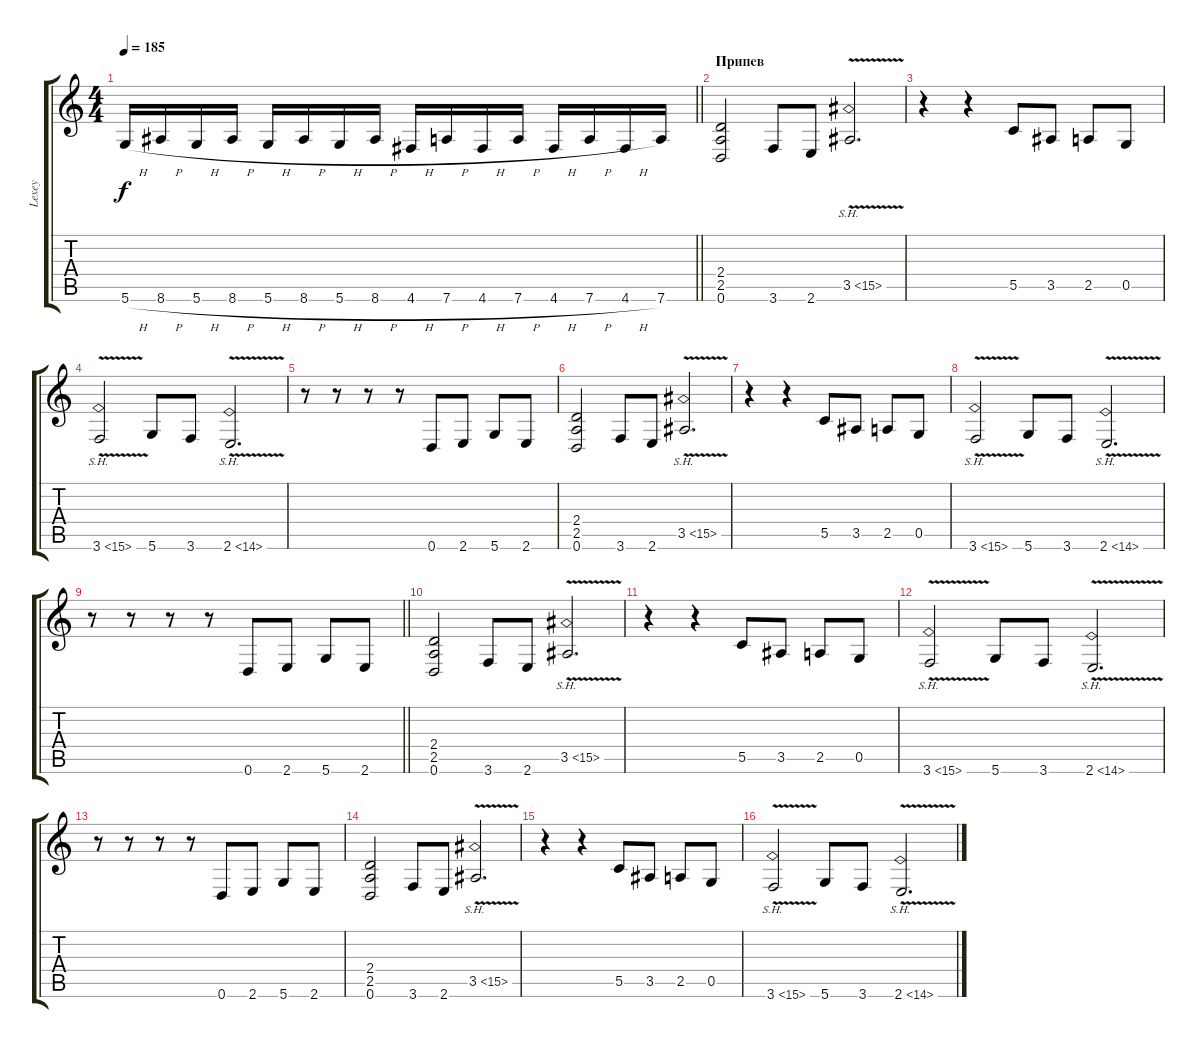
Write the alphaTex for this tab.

\track ("Lexey" "Lexey") {instrument distortionguitar}
\staff {score tabs}
\tuning (D4 A3 F3 C3 G2 D2) {hide}
\ts (4 4)
\tempo 185
\clef g2
\barLineRight lightlight
\ks c
5.6{h}.16{dy f} 8.6{h}.16 5.6{h}.16 8.6{h}.16 5.6{h}.16 8.6{h}.16 5.6{h}.16 8.6{h}.16 4.6{h}.16 7.6{h}.16 4.6{h}.16 7.6{h}.16 4.6{h}.16 7.6{h}.16 4.6{h}.16 7.6.16 |
\section ("" "Припев")
(2.4 2.5 0.6).2 3.6.8 2.6.8 3.5{sh 12 v}.2{d} |
r.4 r.4 5.5.8 3.5.8 2.5.8 0.5.8 |
3.6{sh 12 v}.2 5.6.8 3.6.8 2.6{sh 12 v}.2{d} |
r.8 r.8 r.8 r.8 0.6.8 2.6.8 5.6.8 2.6.8 |
(2.4 2.5 0.6).2 3.6.8 2.6.8 3.5{sh 12 v}.2{d} |
r.4 r.4 5.5.8 3.5.8 2.5.8 0.5.8 |
3.6{sh 12 v}.2 5.6.8 3.6.8 2.6{sh 12 v}.2{d} |
\barLineRight lightlight
r.8 r.8 r.8 r.8 0.6.8 2.6.8 5.6.8 2.6.8 |
(2.4 2.5 0.6).2 3.6.8 2.6.8 3.5{sh 12 v}.2{d} |
r.4 r.4 5.5.8 3.5.8 2.5.8 0.5.8 |
3.6{sh 12 v}.2 5.6.8 3.6.8 2.6{sh 12 v}.2{d} |
r.8 r.8 r.8 r.8 0.6.8 2.6.8 5.6.8 2.6.8 |
(2.4 2.5 0.6).2 3.6.8 2.6.8 3.5{sh 12 v}.2{d} |
r.4 r.4 5.5.8 3.5.8 2.5.8 0.5.8 |
3.6{sh 12 v}.2 5.6.8 3.6.8 2.6{sh 12 v}.2{d}
